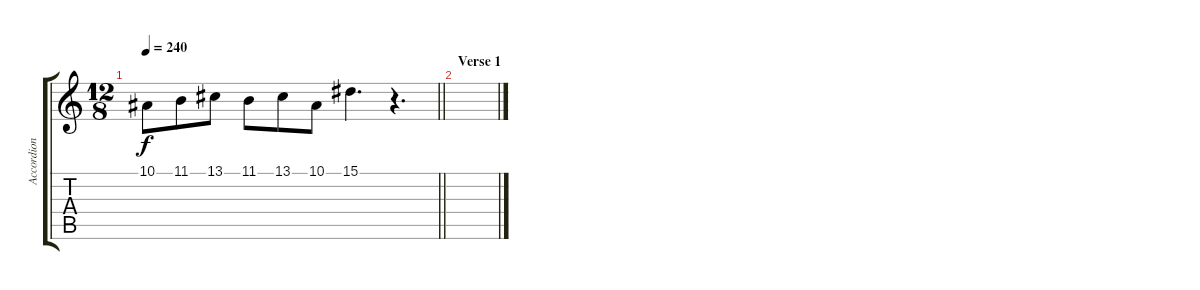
\track ("Accordion" "Accordion") {instrument accordion}
\staff {score tabs}
\tuning (C4 G3 Eb3 Bb2 F2 C2) {hide}
\ts (12 8)
\tempo 240
\clef g2
\barLineRight lightlight
\ks c
10.1.8{dy f} 11.1.8 13.1.8 11.1.8 13.1.8 10.1.8 15.1.4{d} r.4{d} |
\section ("" "Verse 1")
